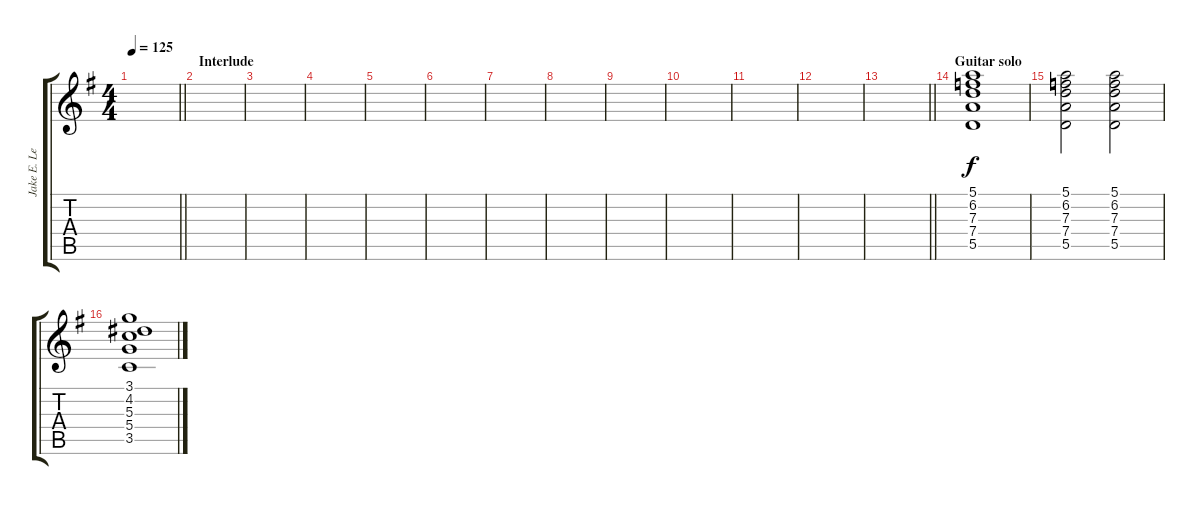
\track ("Jake E. Lee" "Jake E. Le") {instrument overdrivenguitar}
\staff {score tabs}
\tuning (E4 B3 G3 D3 A2 E2) {hide}
\ts (4 4)
\tempo 125
\clef g2
\barLineRight lightlight
\ks eminor
|
\section ("" "Interlude")
|
|
|
|
|
|
|
|
|
|
|
\barLineRight lightlight
|
\section ("" "Guitar solo")
(5.1 6.2 7.3 7.4 5.5).1 |
(5.1 6.2 7.3 7.4 5.5).2 (5.1 6.2 7.3 7.4 5.5).2 |
(3.1 4.2 5.3 5.4 3.5).1
